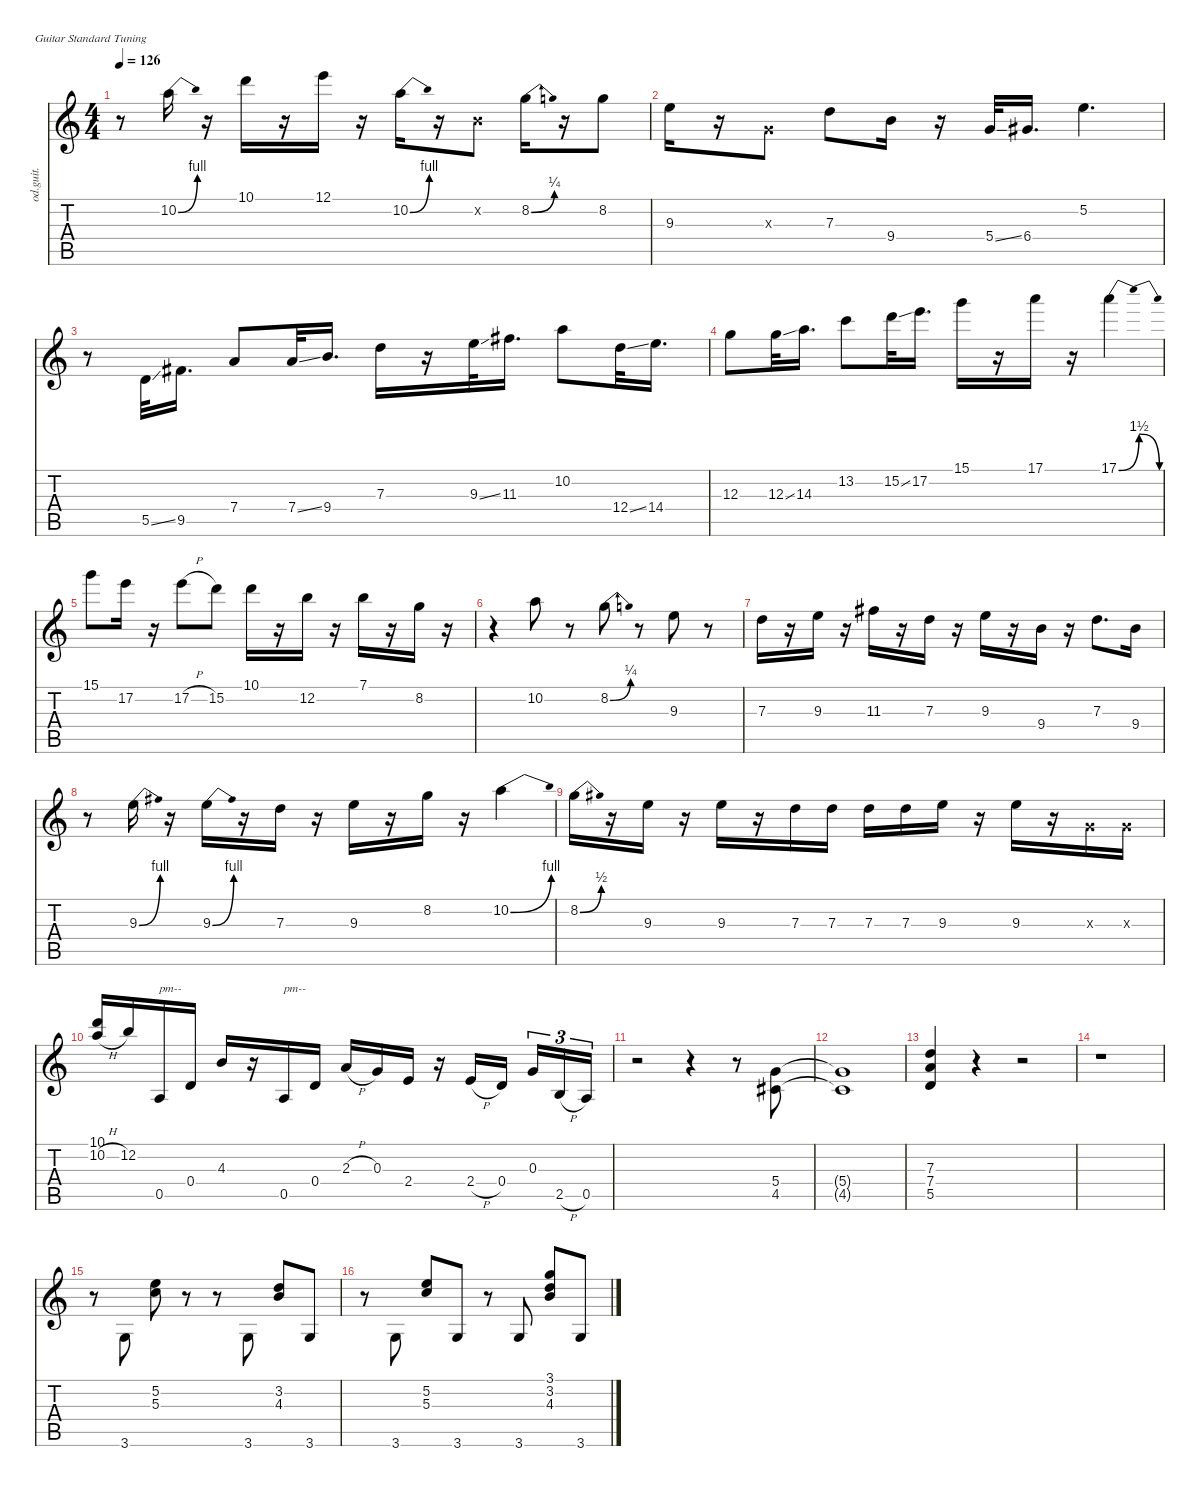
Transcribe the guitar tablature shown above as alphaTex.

\defaultSystemsLayout 4
\hideDynamics
\bracketExtendMode nobrackets
\otherSystemsTrackNameOrientation horizontal
\track ("Jeff Baxter (Overdr. Gtr)" "od.guit.") {instrument overdrivenguitar}
\staff {score tabs}
\tuning (E4 B3 G3 D3 A2 E2)
\ts (4 4)
\tempo 126
\clef g2
\ks c
r.8{dy f beam Down} 10.2{be (bend 0 0 30 4)}.16{beam Down} r.16{beam Down} 10.1.16{beam Down} r.16{beam Down} 12.1.16{beam Down} r.16{beam Down} 10.2{be (bend 0 0 30 4)}.16{beam Down} r.16{beam Down} 0.2{x}.8{beam Down} 8.2{be (bend 0 0 30 1)}.16{beam Down} r.16{beam Down} 8.2.8{beam Down} |
9.3.16{beam Down} r.16{beam Down} 0.3{x}.8{beam Down} 7.3.8{beam Down} 9.4.16{beam Down} r.16{beam Down} 5.4{ss}.32{beam Up} 6.4{acc #}.16{d beam Up} 5.2.4{d beam Down} |
r.8{beam Down} 5.5{ss}.32{beam Up} 9.5{acc #}.16{d beam Up} 7.4.8{beam Up} 7.4{ss}.32{beam Up} 9.4.16{d beam Up} 7.3.16{beam Down} r.16{beam Down} 9.3{ss}.32{beam Down} 11.3{acc #}.16{d beam Down} 10.2.8{beam Down} 12.4{ss}.32{beam Down} 14.4.16{d beam Down} |
12.3.8{beam Down} 12.3{ss}.32{beam Down} 14.3.16{d beam Down} 13.2.8{beam Down} 15.2{ss}.32{beam Down} 17.2.16{d beam Down} 15.1.16{beam Down} r.16{beam Down} 17.1.16{beam Down} r.16{beam Down} 17.1{be (bendrelease 0 0 15 6 30 6 45 0)}.4{beam Down} |
15.1.8{beam Down} 17.2.16{beam Down} r.16{beam Down} 17.2{h}.8{beam Down} 15.2.8{beam Down} 10.1.16{beam Down} r.16{beam Down} 12.2.16{beam Down} r.16{beam Down} 7.1.16{beam Down} r.16{beam Down} 8.2.16{beam Down} r.16{beam Down} |
r.4{beam Down} 10.2.8{beam Down} r.8{beam Down} 8.2{be (bend 0 0 30 1)}.8{beam Down} r.8{beam Down} 9.3.8{beam Down} r.8{beam Down} |
7.3.16{beam Down} r.16{beam Down} 9.3.16{beam Down} r.16{beam Down} 11.3{acc #}.16{beam Down} r.16{beam Down} 7.3.16{beam Down} r.16{beam Down} 9.3.16{beam Down} r.16{beam Down} 9.4.16{beam Down} r.16{beam Down} 7.3.8{d beam Down} 9.4.16{beam Down} |
r.8{beam Down} 9.3{be (bend 0 0 30 4)}.16{beam Down} r.16{beam Down} 9.3{be (bend 0 0 30 4)}.16{beam Down} r.16{beam Down} 7.3.16{beam Down} r.16{beam Down} 9.3.16{beam Down} r.16{beam Down} 8.2.16{beam Down} r.16{beam Down} 10.2{be (bend 0 0 30 4)}.4{beam Down} |
8.2{be (bend 0 0 30 2)}.16{beam Down} r.16{beam Down} 9.3.16{beam Down} r.16{beam Down} 9.3.16{beam Down} r.16{beam Down} 7.3.16{beam Down} 7.3.16{beam Down} 7.3.16{beam Down} 7.3.16{beam Down} 9.3.16{beam Down} r.16{beam Down} 9.3.16{beam Down} r.16{beam Down} 0.3{x}.16{beam Down} 0.3{x}.16{beam Down} |
(10.1 10.2{h}).16{beam Up} 12.2.16{beam Up} 0.5.16{txt "pm--" beam Up} 0.4.16{beam Up} 4.3.16{beam Up} r.16{beam Up} 0.5.16{txt "pm--" beam Up} 0.4.16{beam Up} 2.3{h}.16{beam Up} 0.3.16{beam Up} 2.4.16{beam Up} r.16{beam Up} 2.4{h}.16{beam Up} 0.4.16{beam Up} 0.3.16{tu (3 2) beam Up} 2.5{h}.16{tu (3 2) beam Up} 0.5.16{tu (3 2) beam Up} |
r.2{beam Down} r.4{beam Down} r.8{beam Down} (5.4 4.5{acc #}).8{beam Up} |
(5.4{t} 4.5{t acc #}).1{beam Up} |
(7.3 7.4 5.5).4{beam Up} r.4{beam Up} r.2{beam Up} |
r.1{beam Down} |
r.8{beam Down} 3.6.8{beam Up} (5.2 5.3).8{beam Down} r.8{beam Down} r.8{beam Down} 3.6.8{beam Up} (3.2 4.3).8{beam Up} 3.6.8{beam Up} |
r.8{beam Down} 3.6.8{beam Up} (5.2 5.3).8{beam Up} 3.6.8{beam Up} r.8{beam Up} 3.6.8{beam Up} (3.1 3.2 4.3).8{beam Up} 3.6.8{beam Up}
